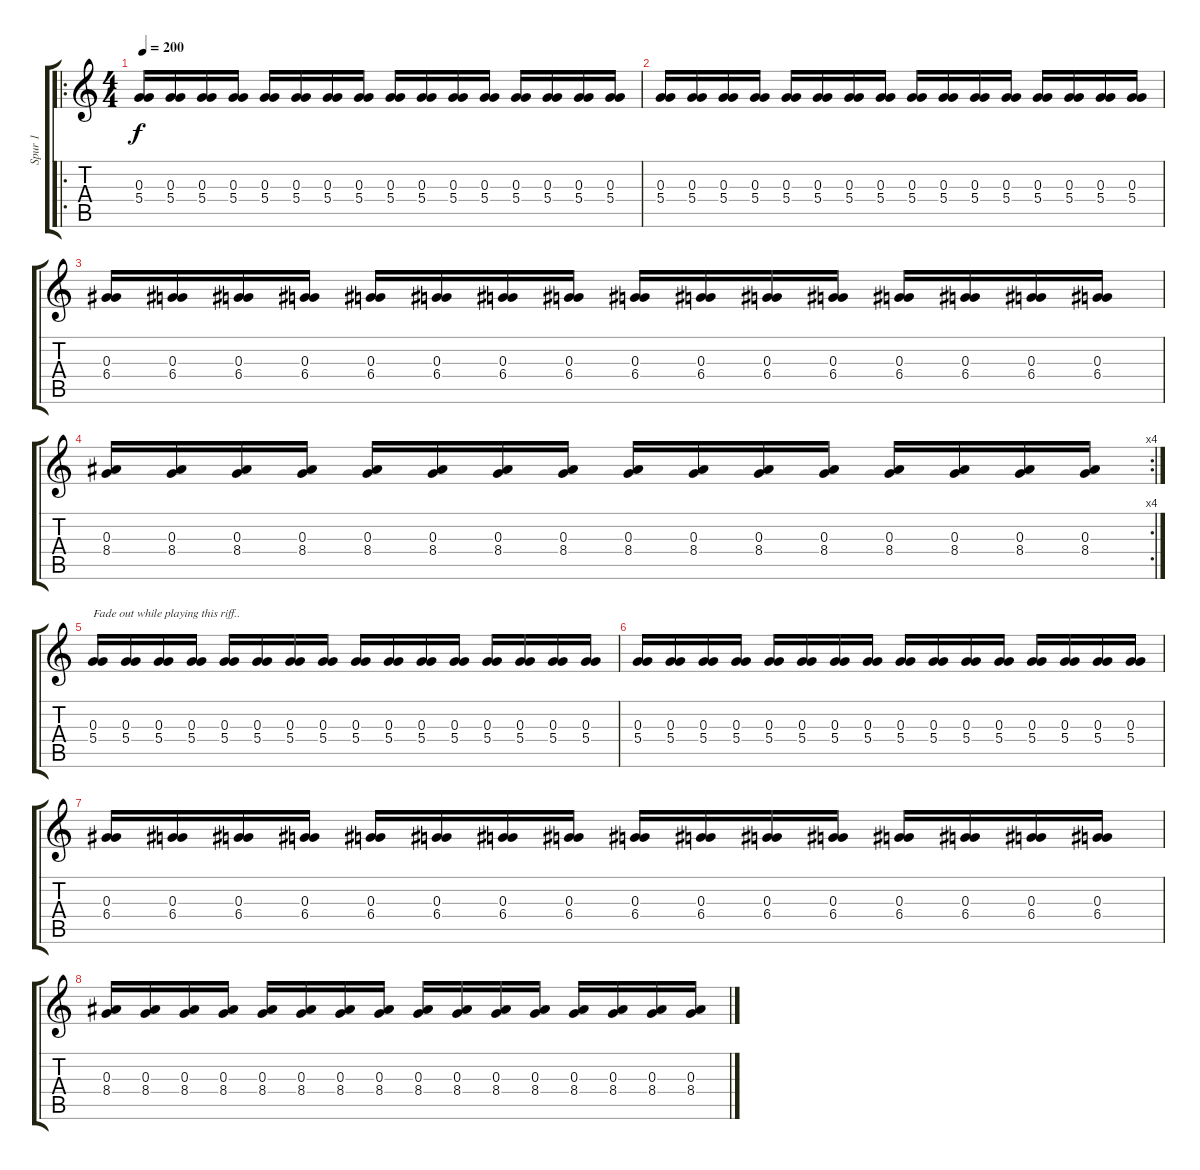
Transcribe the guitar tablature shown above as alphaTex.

\track ("Spur 1" "Spur 1") {instrument distortionguitar}
\staff {score tabs}
\tuning (E4 B3 G3 D3 A2 E2) {hide}
\ro
\ts (4 4)
\tempo 200
\clef g2
\ks c
(0.3 5.4).16{dy f} (0.3 5.4).16 (0.3 5.4).16 (0.3 5.4).16 (0.3 5.4).16 (0.3 5.4).16 (0.3 5.4).16 (0.3 5.4).16 (0.3 5.4).16 (0.3 5.4).16 (0.3 5.4).16 (0.3 5.4).16 (0.3 5.4).16 (0.3 5.4).16 (0.3 5.4).16 (0.3 5.4).16 |
(0.3 5.4).16 (0.3 5.4).16 (0.3 5.4).16 (0.3 5.4).16 (0.3 5.4).16 (0.3 5.4).16 (0.3 5.4).16 (0.3 5.4).16 (0.3 5.4).16 (0.3 5.4).16 (0.3 5.4).16 (0.3 5.4).16 (0.3 5.4).16 (0.3 5.4).16 (0.3 5.4).16 (0.3 5.4).16 |
(0.3 6.4).16 (0.3 6.4).16 (0.3 6.4).16 (0.3 6.4).16 (0.3 6.4).16 (0.3 6.4).16 (0.3 6.4).16 (0.3 6.4).16 (0.3 6.4).16 (0.3 6.4).16 (0.3 6.4).16 (0.3 6.4).16 (0.3 6.4).16 (0.3 6.4).16 (0.3 6.4).16 (0.3 6.4).16 |
\rc 4
(0.3 8.4).16 (0.3 8.4).16 (0.3 8.4).16 (0.3 8.4).16 (0.3 8.4).16 (0.3 8.4).16 (0.3 8.4).16 (0.3 8.4).16 (0.3 8.4).16 (0.3 8.4).16 (0.3 8.4).16 (0.3 8.4).16 (0.3 8.4).16 (0.3 8.4).16 (0.3 8.4).16 (0.3 8.4).16 |
(0.3 5.4).16{txt "Fade out while playing this riff.." volume 2} (0.3 5.4).16 (0.3 5.4).16 (0.3 5.4).16 (0.3 5.4).16 (0.3 5.4).16 (0.3 5.4).16 (0.3 5.4).16 (0.3 5.4).16 (0.3 5.4).16 (0.3 5.4).16 (0.3 5.4).16 (0.3 5.4).16 (0.3 5.4).16 (0.3 5.4).16 (0.3 5.4).16 |
(0.3 5.4).16 (0.3 5.4).16 (0.3 5.4).16 (0.3 5.4).16 (0.3 5.4).16 (0.3 5.4).16 (0.3 5.4).16 (0.3 5.4).16 (0.3 5.4).16 (0.3 5.4).16 (0.3 5.4).16 (0.3 5.4).16 (0.3 5.4).16 (0.3 5.4).16 (0.3 5.4).16 (0.3 5.4).16 |
(0.3 6.4).16 (0.3 6.4).16 (0.3 6.4).16 (0.3 6.4).16 (0.3 6.4).16 (0.3 6.4).16 (0.3 6.4).16 (0.3 6.4).16 (0.3 6.4).16 (0.3 6.4).16 (0.3 6.4).16 (0.3 6.4).16 (0.3 6.4).16 (0.3 6.4).16 (0.3 6.4).16 (0.3 6.4).16 |
(0.3 8.4).16 (0.3 8.4).16 (0.3 8.4).16 (0.3 8.4).16 (0.3 8.4).16 (0.3 8.4).16 (0.3 8.4).16 (0.3 8.4).16 (0.3 8.4).16 (0.3 8.4).16 (0.3 8.4).16 (0.3 8.4).16 (0.3 8.4).16 (0.3 8.4).16 (0.3 8.4).16 (0.3 8.4).16
